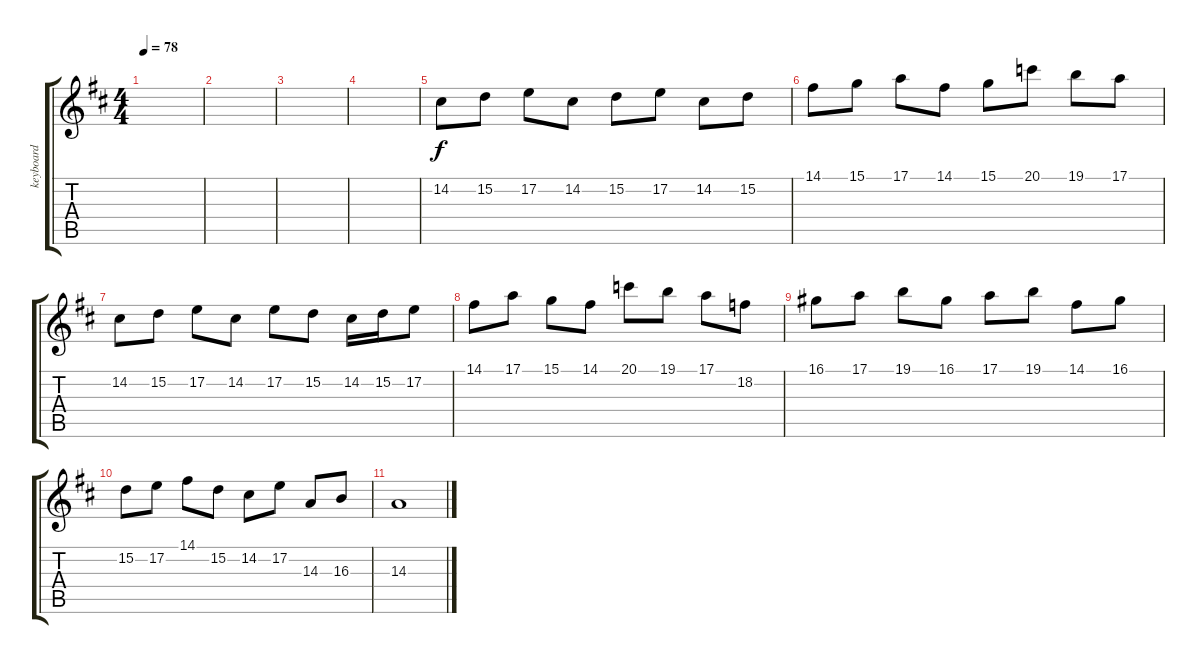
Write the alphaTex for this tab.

\track ("keyboard" "keyboard") {instrument electricpiano1}
\staff {score tabs}
\tuning (E4 B3 G3 D3 A2 E2) {hide}
\ts (4 4)
\tempo 78
\clef g2
\ks d
|
|
|
|
14.2.8 15.2.8 17.2.8 14.2.8 15.2.8 17.2.8 14.2.8 15.2.8 |
14.1.8 15.1.8 17.1.8 14.1.8 15.1.8 20.1.8 19.1.8 17.1.8 |
14.2.8 15.2.8 17.2.8 14.2.8 17.2.8 15.2.8 14.2.16 15.2.16 17.2.8 |
14.1.8 17.1.8 15.1.8 14.1.8 20.1.8 19.1.8 17.1.8 18.2.8 |
16.1.8 17.1.8 19.1.8 16.1.8 17.1.8 19.1.8 14.1.8 16.1.8 |
15.2.8 17.2.8 14.1.8 15.2.8 14.2.8 17.2.8 14.3.8 16.3.8 |
14.3.1
